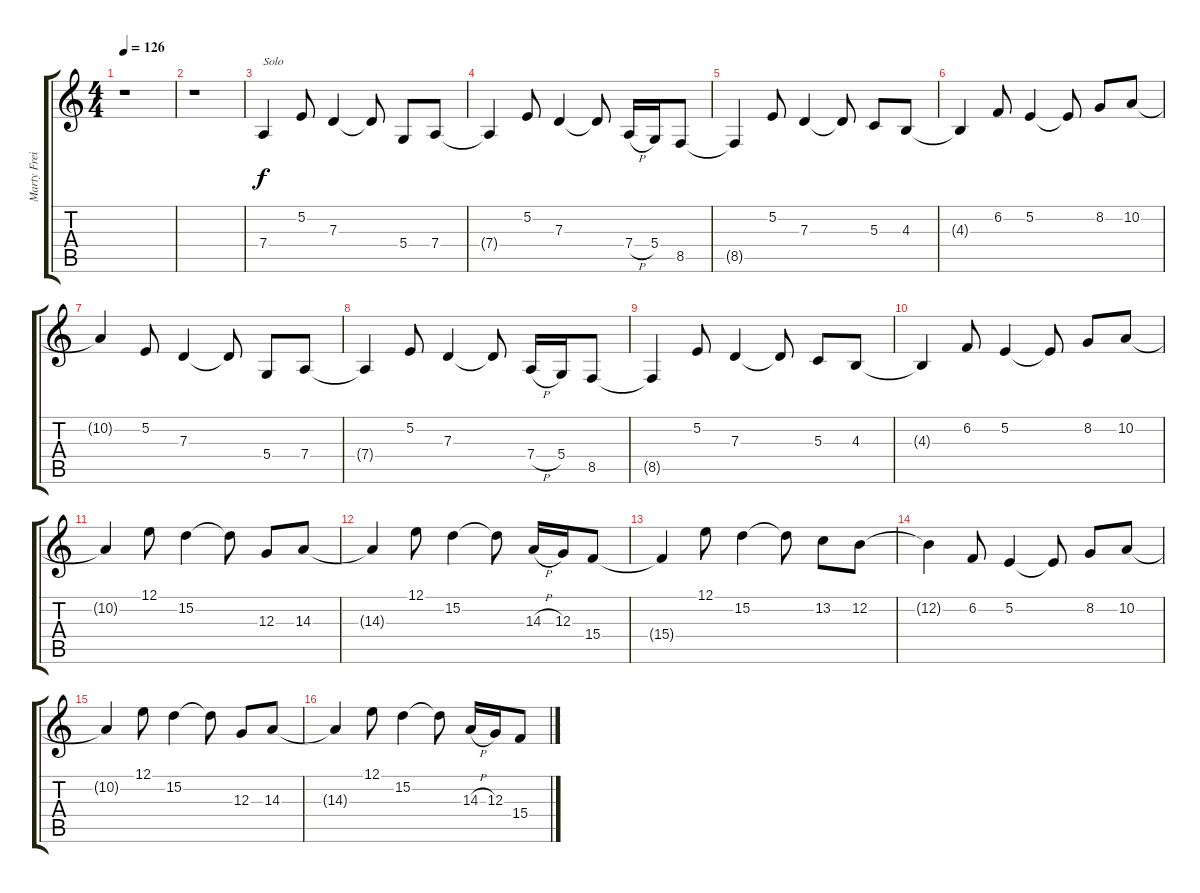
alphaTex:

\track ("Marty Freidman (Guitar)" "Marty Frei") {instrument lead5charang}
\staff {score tabs}
\tuning (E4 B3 G3 D3 A2 E2) {hide}
\ts (4 4)
\tempo 126
\clef g2
\ks c
r.1{dy f} |
r.1 |
7.4.4{txt "Solo"} 5.2.8 7.3.4 7.3{t}.8 5.4.8 7.4.8 |
7.4{t}.4 5.2.8 7.3.4 7.3{t}.8 7.4{h}.16 5.4.16 8.5.8 |
8.5{t}.4 5.2.8 7.3.4 7.3{t}.8 5.3.8 4.3.8 |
4.3{t}.4 6.2.8 5.2.4 5.2{t}.8 8.2.8 10.2.8 |
10.2{t}.4 5.2.8 7.3.4 7.3{t}.8 5.4.8 7.4.8 |
7.4{t}.4 5.2.8 7.3.4 7.3{t}.8 7.4{h}.16 5.4.16 8.5.8 |
8.5{t}.4 5.2.8 7.3.4 7.3{t}.8 5.3.8 4.3.8 |
4.3{t}.4 6.2.8 5.2.4 5.2{t}.8 8.2.8 10.2.8 |
10.2{t}.4 12.1.8 15.2.4 15.2{t}.8 12.3.8 14.3.8 |
14.3{t}.4 12.1.8 15.2.4 15.2{t}.8 14.3{h}.16 12.3.16 15.4.8 |
15.4{t}.4 12.1.8 15.2.4 15.2{t}.8 13.2.8 12.2.8 |
12.2{t}.4 6.2.8 5.2.4 5.2{t}.8 8.2.8 10.2.8 |
10.2{t}.4 12.1.8 15.2.4 15.2{t}.8 12.3.8 14.3.8 |
14.3{t}.4 12.1.8 15.2.4 15.2{t}.8 14.3{h}.16 12.3.16 15.4.8
